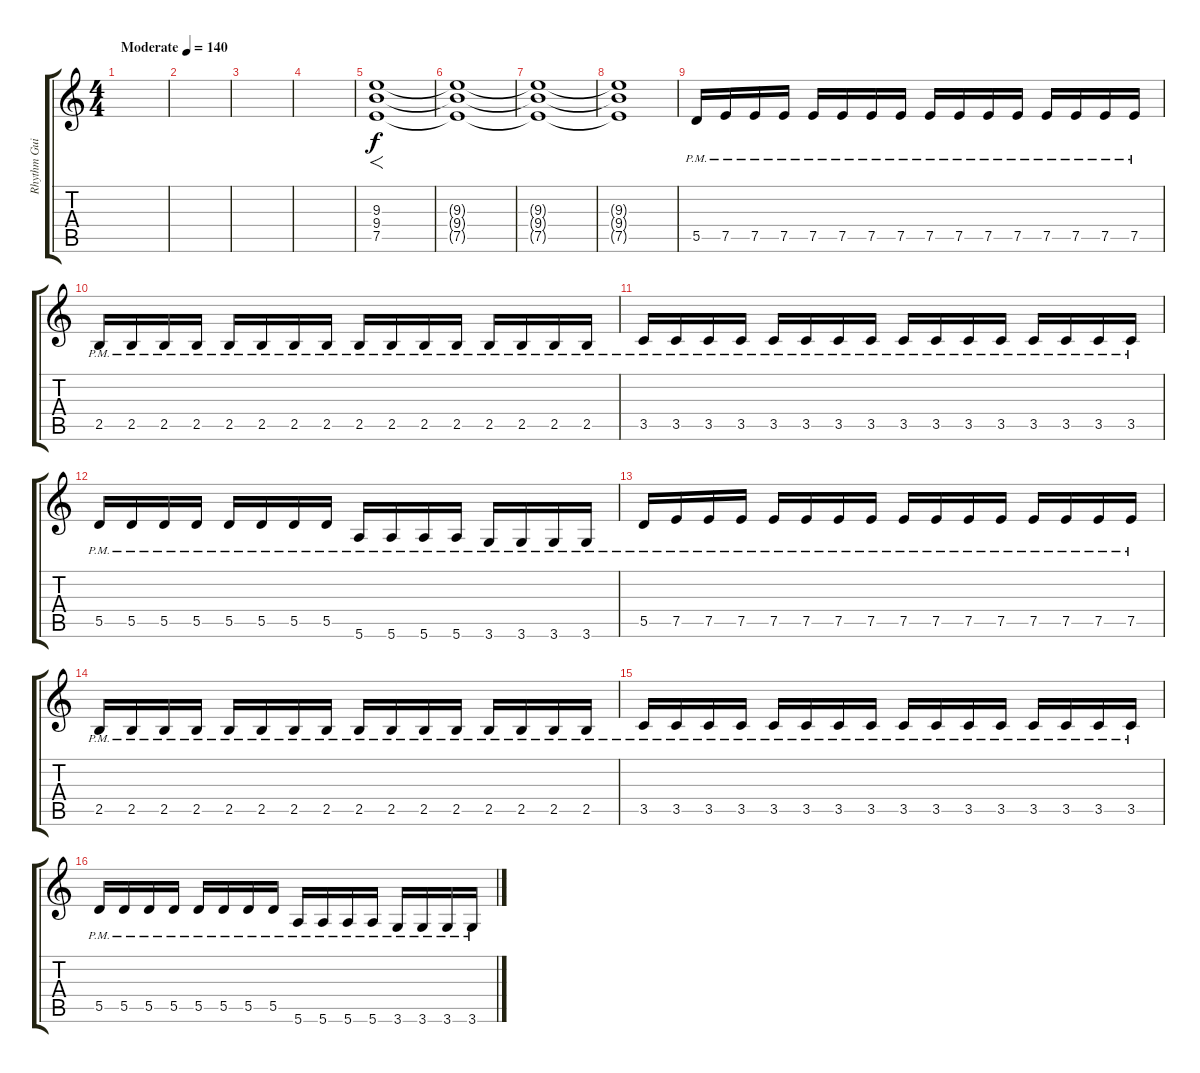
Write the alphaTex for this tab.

\track ("Rhythm Guitar" "Rhythm Gui") {instrument distortionguitar}
\staff {score tabs}
\tuning (E4 B3 G3 D3 A2 E2) {hide}
\ts (4 4)
\tempo (140 "Moderate")
\clef g2
\ks c
|
|
|
|
(9.3 9.4 7.5).1{f} |
(9.3{t} 9.4{t} 7.5{t}).1{dy f} |
(9.3{t} 9.4{t} 7.5{t}).1 |
(9.3{t} 9.4{t} 7.5{t}).1 |
5.5{pm}.16 7.5{pm}.16 7.5{pm}.16 7.5{pm}.16 7.5{pm}.16 7.5{pm}.16 7.5{pm}.16 7.5{pm}.16 7.5{pm}.16 7.5{pm}.16 7.5{pm}.16 7.5{pm}.16 7.5{pm}.16 7.5{pm}.16 7.5{pm}.16 7.5{pm}.16 |
2.5{pm}.16 2.5{pm}.16 2.5{pm}.16 2.5{pm}.16 2.5{pm}.16 2.5{pm}.16 2.5{pm}.16 2.5{pm}.16 2.5{pm}.16 2.5{pm}.16 2.5{pm}.16 2.5{pm}.16 2.5{pm}.16 2.5{pm}.16 2.5{pm}.16 2.5{pm}.16 |
3.5{pm}.16 3.5{pm}.16 3.5{pm}.16 3.5{pm}.16 3.5{pm}.16 3.5{pm}.16 3.5{pm}.16 3.5{pm}.16 3.5{pm}.16 3.5{pm}.16 3.5{pm}.16 3.5{pm}.16 3.5{pm}.16 3.5{pm}.16 3.5{pm}.16 3.5{pm}.16 |
5.5{pm}.16 5.5{pm}.16 5.5{pm}.16 5.5{pm}.16 5.5{pm}.16 5.5{pm}.16 5.5{pm}.16 5.5{pm}.16 5.6{pm}.16 5.6{pm}.16 5.6{pm}.16 5.6{pm}.16 3.6{pm}.16 3.6{pm}.16 3.6{pm}.16 3.6{pm}.16 |
5.5{pm}.16 7.5{pm}.16 7.5{pm}.16 7.5{pm}.16 7.5{pm}.16 7.5{pm}.16 7.5{pm}.16 7.5{pm}.16 7.5{pm}.16 7.5{pm}.16 7.5{pm}.16 7.5{pm}.16 7.5{pm}.16 7.5{pm}.16 7.5{pm}.16 7.5{pm}.16 |
2.5{pm}.16 2.5{pm}.16 2.5{pm}.16 2.5{pm}.16 2.5{pm}.16 2.5{pm}.16 2.5{pm}.16 2.5{pm}.16 2.5{pm}.16 2.5{pm}.16 2.5{pm}.16 2.5{pm}.16 2.5{pm}.16 2.5{pm}.16 2.5{pm}.16 2.5{pm}.16 |
3.5{pm}.16 3.5{pm}.16 3.5{pm}.16 3.5{pm}.16 3.5{pm}.16 3.5{pm}.16 3.5{pm}.16 3.5{pm}.16 3.5{pm}.16 3.5{pm}.16 3.5{pm}.16 3.5{pm}.16 3.5{pm}.16 3.5{pm}.16 3.5{pm}.16 3.5{pm}.16 |
5.5{pm}.16 5.5{pm}.16 5.5{pm}.16 5.5{pm}.16 5.5{pm}.16 5.5{pm}.16 5.5{pm}.16 5.5{pm}.16 5.6{pm}.16 5.6{pm}.16 5.6{pm}.16 5.6{pm}.16 3.6{pm}.16 3.6{pm}.16 3.6{pm}.16 3.6{pm}.16
